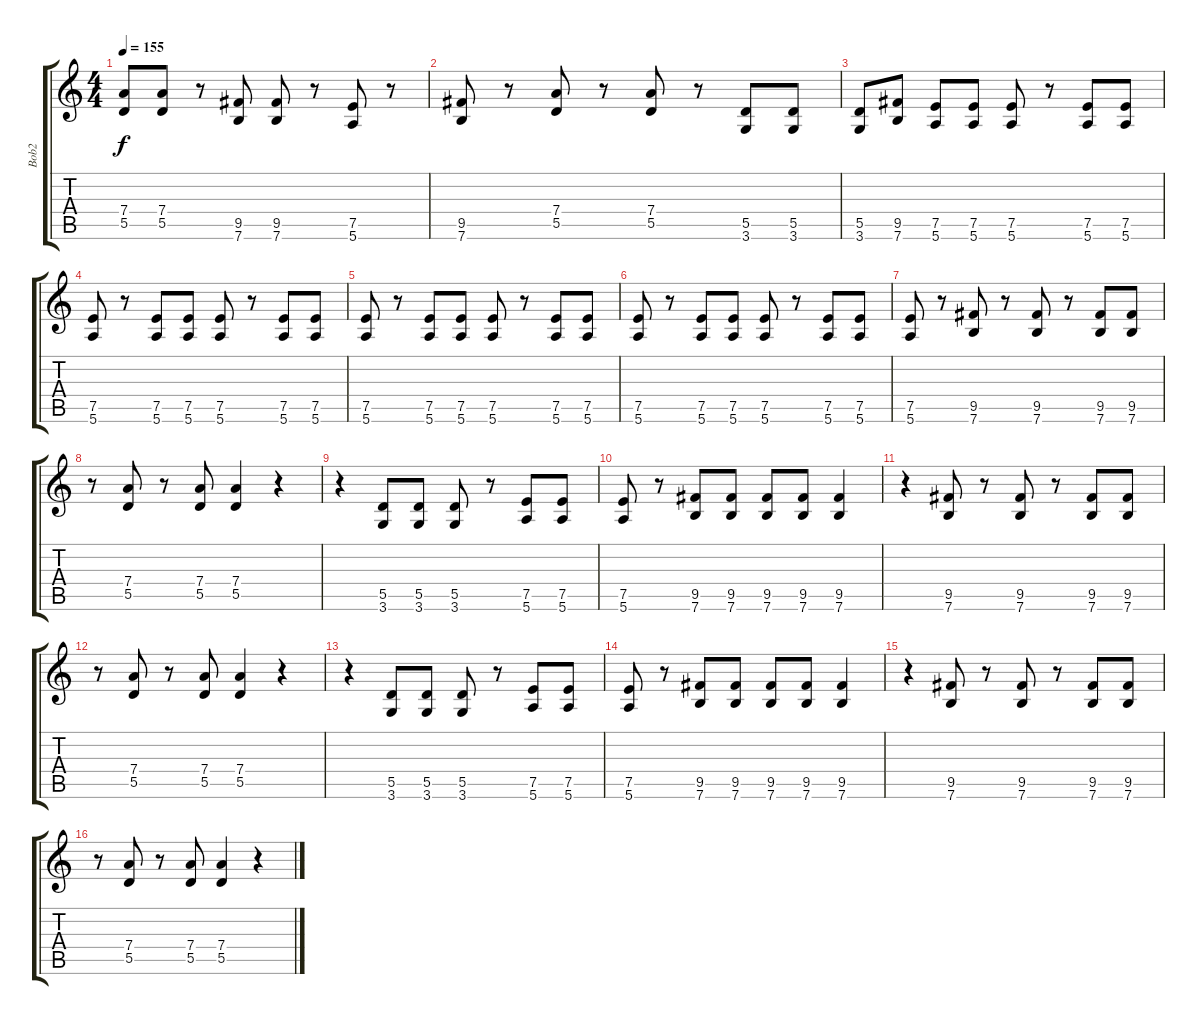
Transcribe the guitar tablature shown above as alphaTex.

\track ("Bob2" "Bob2") {instrument overdrivenguitar}
\staff {score tabs}
\tuning (E4 B3 G3 D3 A2 E2) {hide}
\ts (4 4)
\tempo 155
\clef g2
\ks c
(7.4 5.5).8{dy f} (7.4 5.5).8 r.8 (9.5 7.6).8 (9.5 7.6).8 r.8 (7.5 5.6).8 r.8 |
(9.5 7.6).8 r.8 (7.4 5.5).8 r.8 (7.4 5.5).8 r.8 (5.5 3.6).8 (5.5 3.6).8 |
(5.5 3.6).8 (9.5 7.6).8 (7.5 5.6).8 (7.5 5.6).8 (7.5 5.6).8 r.8 (7.5 5.6).8 (7.5 5.6).8 |
(7.5 5.6).8 r.8 (7.5 5.6).8 (7.5 5.6).8 (7.5 5.6).8 r.8 (7.5 5.6).8 (7.5 5.6).8 |
(7.5 5.6).8 r.8 (7.5 5.6).8 (7.5 5.6).8 (7.5 5.6).8 r.8 (7.5 5.6).8 (7.5 5.6).8 |
(7.5 5.6).8 r.8 (7.5 5.6).8 (7.5 5.6).8 (7.5 5.6).8 r.8 (7.5 5.6).8 (7.5 5.6).8 |
(7.5 5.6).8 r.8 (9.5 7.6).8 r.8 (9.5 7.6).8 r.8 (9.5 7.6).8 (9.5 7.6).8 |
r.8 (7.4 5.5).8 r.8 (7.4 5.5).8 (7.4 5.5).4 r.4 |
r.4 (5.5 3.6).8 (5.5 3.6).8 (5.5 3.6).8 r.8 (7.5 5.6).8 (7.5 5.6).8 |
(7.5 5.6).8 r.8 (9.5 7.6).8 (9.5 7.6).8 (9.5 7.6).8 (9.5 7.6).8 (9.5 7.6).4 |
r.4 (9.5 7.6).8 r.8 (9.5 7.6).8 r.8 (9.5 7.6).8 (9.5 7.6).8 |
r.8 (7.4 5.5).8 r.8 (7.4 5.5).8 (7.4 5.5).4 r.4 |
r.4 (5.5 3.6).8 (5.5 3.6).8 (5.5 3.6).8 r.8 (7.5 5.6).8 (7.5 5.6).8 |
(7.5 5.6).8 r.8 (9.5 7.6).8 (9.5 7.6).8 (9.5 7.6).8 (9.5 7.6).8 (9.5 7.6).4 |
r.4 (9.5 7.6).8 r.8 (9.5 7.6).8 r.8 (9.5 7.6).8 (9.5 7.6).8 |
r.8 (7.4 5.5).8 r.8 (7.4 5.5).8 (7.4 5.5).4 r.4
